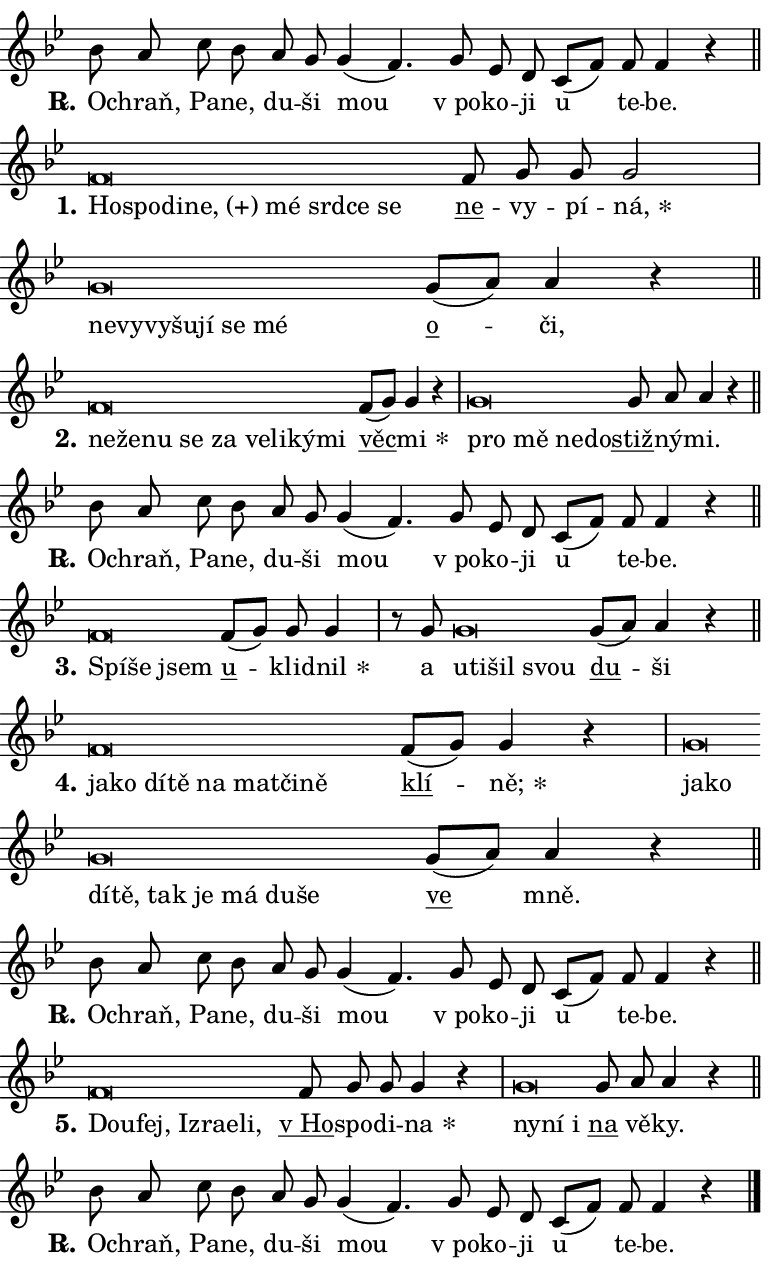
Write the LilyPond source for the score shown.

\version "2.24.0"
\header { tagline = "" }
\paper {
  indent = 0\cm
  top-margin = 0\cm
  right-margin = 0.13\cm % to fit lyric hyphens
  bottom-margin = 0\cm
  left-margin = 0\cm
  paper-width = 13\cm
  page-breaking = #ly:one-page-breaking
  system-system-spacing.basic-distance = #11
  score-system-spacing.basic-distance = #11
  ragged-last = ##f
}


%% Author: Thomas Morley
%% https://lists.gnu.org/archive/html/lilypond-user/2020-05/msg00002.html
#(define (line-position grob)
"Returns position of @var[grob} in current system:
   @code{'start}, if at first time-step
   @code{'end}, if at last time-step
   @code{'middle} otherwise
"
  (let* ((col (ly:item-get-column grob))
         (ln (ly:grob-object col 'left-neighbor))
         (rn (ly:grob-object col 'right-neighbor))
         (col-to-check-left (if (ly:grob? ln) ln col))
         (col-to-check-right (if (ly:grob? rn) rn col))
         (break-dir-left
           (and
             (ly:grob-property col-to-check-left 'non-musical #f)
             (ly:item-break-dir col-to-check-left)))
         (break-dir-right
           (and
             (ly:grob-property col-to-check-right 'non-musical #f)
             (ly:item-break-dir col-to-check-right))))
        (cond ((eqv? 1 break-dir-left) 'start)
              ((eqv? -1 break-dir-right) 'end)
              (else 'middle))))

#(define (tranparent-at-line-position vctor)
  (lambda (grob)
  "Relying on @code{line-position} select the relevant enry from @var{vctor}.
Used to determine transparency,"
    (case (line-position grob)
      ((end) (not (vector-ref vctor 0)))
      ((middle) (not (vector-ref vctor 1)))
      ((start) (not (vector-ref vctor 2))))))

noteHeadBreakVisibility =
#(define-music-function (break-visibility)(vector?)
"Makes @code{NoteHead}s transparent relying on @var{break-visibility}"
#{
  \override NoteHead.transparent =
    #(tranparent-at-line-position break-visibility)
#})

#(define delete-ledgers-for-transparent-note-heads
  (lambda (grob)
    "Reads whether a @code{NoteHead} is transparent.
If so this @code{NoteHead} is removed from @code{'note-heads} from
@var{grob}, which is supposed to be @code{LedgerLineSpanner}.
As a result ledgers are not printed for this @code{NoteHead}"
    (let* ((nhds-array (ly:grob-object grob 'note-heads))
           (nhds-list
             (if (ly:grob-array? nhds-array)
                 (ly:grob-array->list nhds-array)
                 '()))
           ;; Relies on the transparent-property being done before
           ;; Staff.LedgerLineSpanner.after-line-breaking is executed.
           ;; This is fragile ...
           (to-keep
             (remove
               (lambda (nhd)
                 (ly:grob-property nhd 'transparent #f))
               nhds-list)))
      ;; TODO find a better method to iterate over grob-arrays, similiar
      ;; to filter/remove etc for lists
      ;; For now rebuilt from scratch
      (set! (ly:grob-object grob 'note-heads)  '())
      (for-each
        (lambda (nhd)
          (ly:pointer-group-interface::add-grob grob 'note-heads nhd))
        to-keep))))

squashNotes = {
  \override NoteHead.X-extent = #'(-0.2 . 0.2)
  \override NoteHead.Y-extent = #'(-0.75 . 0)
  \override NoteHead.stencil =
    #(lambda (grob)
       (let ((pos (ly:grob-property grob 'staff-position)))
         (begin
           (if (< pos -7) (display "ERROR: Lower brevis then expected\n") (display ""))
           (if (<= pos -6) ly:text-interface::print ly:note-head::print))))
}
unSquashNotes = {
  \revert NoteHead.X-extent
  \revert NoteHead.Y-extent
  \revert NoteHead.stencil
}

hideNotes = \noteHeadBreakVisibility #begin-of-line-visible
unHideNotes = \noteHeadBreakVisibility #all-visible

% work-around for resetting accidentals
% https://lilypond.org/doc/v2.23/Documentation/notation/displaying-rhythms#unmetered-music
cadenzaMeasure = {
  \cadenzaOff
  \partial 1024 s1024
  \cadenzaOn
}

#(define-markup-command (accent layout props text) (markup?)
  "Underline accented syllable"
  (interpret-markup layout props
    #{\markup \override #'(offset . 4.3) \underline { #text }#}))

responsum = \markup \concat {
  "R" \hspace #-1.05 \path #0.1 #'((moveto 0 0.07) (lineto 0.9 0.8)) \hspace #0.05 "."
}

spaceSize = #0.6828661417322834 % exact space size for TeX Gyre Schola

\layout {
  \context {
    \Staff
    \remove "Time_signature_engraver"
    \override LedgerLineSpanner.after-line-breaking = #delete-ledgers-for-transparent-note-heads
  }
  \context {
    \Lyrics {
      \override LyricSpace.minimum-distance = \spaceSize
      \override LyricText.font-name = #"TeX Gyre Schola"
      \override LyricText.font-size = 1
      \override StanzaNumber.font-name = #"TeX Gyre Schola Bold"
      \override StanzaNumber.font-size = 1
    }
  }
  \context {
    \Score 
    \override NoteHead.text =
      #(lambda (grob) 
        (let ((pos (ly:grob-property grob 'staff-position)))
          #{\markup {
            \combine
              \halign #-0.55 \raise #(if (= pos -6) 0 0.5) \override #'(thickness . 2) \draw-line #'(3.2 . 0)
              \musicglyph "noteheads.sM1"
          }#}))
  }
}

% magnetic-lyrics.ily
%
%   written by
%     Jean Abou Samra <jean@abou-samra.fr>
%     Werner Lemberg <wl@gnu.org>
%
%   adapted by
%     Jiri Hon <jiri.hon@gmail.com>
%
% Version 2022-Apr-15

% https://www.mail-archive.com/lilypond-user@gnu.org/msg149350.html

#(define (Left_hyphen_pointer_engraver context)
   "Collect syllable-hyphen-syllable occurrences in lyrics and store
them in properties.  This engraver only looks to the left.  For
example, if the lyrics input is @code{foo -- bar}, it does the
following.

@itemize @bullet
@item
Set the @code{text} property of the @code{LyricHyphen} grob between
@q{foo} and @q{bar} to @code{foo}.

@item
Set the @code{left-hyphen} property of the @code{LyricText} grob with
text @q{foo} to the @code{LyricHyphen} grob between @q{foo} and
@q{bar}.
@end itemize

Use this auxiliary engraver in combination with the
@code{lyric-@/text::@/apply-@/magnetic-@/offset!} hook."
   (let ((hyphen #f)
         (text #f))
     (make-engraver
      (acknowledgers
       ((lyric-syllable-interface engraver grob source-engraver)
        (set! text grob)))
      (end-acknowledgers
       ((lyric-hyphen-interface engraver grob source-engraver)
        ;(when (not (grob::has-interface grob 'lyric-space-interface))
          (set! hyphen grob)));)
      ((stop-translation-timestep engraver)
       (when (and text hyphen)
         (ly:grob-set-object! text 'left-hyphen hyphen))
       (set! text #f)
       (set! hyphen #f)))))

#(define (lyric-text::apply-magnetic-offset! grob)
   "If the space between two syllables is less than the value in
property @code{LyricText@/.details@/.squash-threshold}, move the right
syllable to the left so that it gets concatenated with the left
syllable.

Use this function as a hook for
@code{LyricText@/.after-@/line-@/breaking} if the
@code{Left_@/hyphen_@/pointer_@/engraver} is active."
   (let ((hyphen (ly:grob-object grob 'left-hyphen #f)))
     (when hyphen
       (let ((left-text (ly:spanner-bound hyphen LEFT)))
         (when (grob::has-interface left-text 'lyric-syllable-interface)
           (let* ((common (ly:grob-common-refpoint grob left-text X))
                  (this-x-ext (ly:grob-extent grob common X))
                  (left-x-ext
                   (begin
                     ;; Trigger magnetism for left-text.
                     (ly:grob-property left-text 'after-line-breaking)
                     (ly:grob-extent left-text common X)))
                  ;; `delta` is the gap width between two syllables.
                  (delta (- (interval-start this-x-ext)
                            (interval-end left-x-ext)))
                  (details (ly:grob-property grob 'details))
                  (threshold (assoc-get 'squash-threshold details 0.2)))
             (when (< delta threshold)
               (let* (;; We have to manipulate the input text so that
                      ;; ligatures crossing syllable boundaries are not
                      ;; disabled.  For languages based on the Latin
                      ;; script this is essentially a beautification.
                      ;; However, for non-Western scripts it can be a
                      ;; necessity.
                      (lt (ly:grob-property left-text 'text))
                      (rt (ly:grob-property grob 'text))
                      (is-space (grob::has-interface hyphen 'lyric-space-interface))
                      (space (if is-space " " ""))
                      (extra-delta (if is-space spaceSize 0))
                      ;; Append new syllable.
                      (ltrt-space (if (and (string? lt) (string? rt))
                                (string-append lt space rt)
                                (make-concat-markup (list lt space rt))))
                      ;; Right-align `ltrt` to the right side.
                      (ltrt-space-markup (grob-interpret-markup
                               grob
                               (make-translate-markup
                                (cons (interval-length this-x-ext) 0)
                                (make-right-align-markup ltrt-space)))))
                 (begin
                   ;; Don't print `left-text`.
                   (ly:grob-set-property! left-text 'stencil #f)
                   ;; Set text and stencil (which holds all collected
                   ;; syllables so far) and shift it to the left.
                   (ly:grob-set-property! grob 'text ltrt-space)
                   (ly:grob-set-property! grob 'stencil ltrt-space-markup)
                   (ly:grob-translate-axis! grob (- (- delta extra-delta)) X))))))))))


#(define (lyric-hyphen::displace-bounds-first grob)
   ;; Make very sure this callback isn't triggered too early.
   (let ((left (ly:spanner-bound grob LEFT))
         (right (ly:spanner-bound grob RIGHT)))
     (ly:grob-property left 'after-line-breaking)
     (ly:grob-property right 'after-line-breaking)
     (ly:lyric-hyphen::print grob)))

squashThreshold = #0.4

\layout {
  \context {
    \Lyrics
    \consists #Left_hyphen_pointer_engraver
    \override LyricText.after-line-breaking =
      #lyric-text::apply-magnetic-offset!
    \override LyricHyphen.stencil = #lyric-hyphen::displace-bounds-first
    \override LyricText.details.squash-threshold = \squashThreshold
    \override LyricHyphen.minimum-distance = 0
    \override LyricHyphen.minimum-length = \squashThreshold
  }
}

squashText = \override LyricText.details.squash-threshold = 9999
unSquashText = \override LyricText.details.squash-threshold = \squashThreshold

leftText = \override LyricText.self-alignment-X = #LEFT
unLeftText = \revert LyricText.self-alignment-X

starOffset = #(lambda (grob) 
                (let ((x_offset (ly:self-alignment-interface::aligned-on-x-parent grob)))
                  (if (= x_offset 0) 0 (+ x_offset 1.2))))

star = #(define-music-function (syllable)(string?)
"Append star separator at the end of a syllable"
#{
  \once \override LyricText.X-offset = #starOffset
  \lyricmode { \markup {
    #syllable
    \override #'((font-name . "TeX Gyre Schola Bold")) \hspace #0.2 \lower #0.65 \larger "*"
  } }
#})

starAccent = #(define-music-function (syllable)(string?)
"Append star separator at the end of a syllable and make accent"
#{
  \once \override LyricText.X-offset = #starOffset
  \lyricmode { \markup {
    \accent #syllable
    \override #'((font-name . "TeX Gyre Schola Bold")) \hspace #0.2 \lower #0.65 \larger "*"
  } }
#})

breath = #(define-music-function (syllable)(string?)
"Append breathing indicator at the end of a syllable"
#{
  \lyricmode { \markup { #syllable "+" } }
#})

optionalBreath = #(define-music-function (syllable)(string?)
"Append optional breathing indicator at the end of a syllable"
#{
  \lyricmode { \markup { #syllable "(+)" } }
#})


\score {
    <<
        \new Voice = "melody" { \cadenzaOn \key bes \major \relative { bes'8 a c bes a g \bar "" g4( f4.) \bar "" g8 es d \bar "" c[( f)] f f4 r \cadenzaMeasure \bar "||" \break } }
        \new Lyrics \lyricsto "melody" { \lyricmode { \set stanza = \responsum
O -- chraň, Pa -- ne, du -- ši mou "v po" -- ko -- ji u te -- be. } }
    >>
    \layout {}
}

\score {
    <<
        \new Voice = "melody" { \cadenzaOn \key bes \major \relative { \squashNotes f'\breve*1/16 \hideNotes \breve*1/16 \bar "" \breve*1/16 \bar "" \breve*1/16 \bar "" \breve*1/16 \bar "" \breve*1/16 \bar "" \breve*1/16 \breve*1/16 \bar "" \unHideNotes \unSquashNotes \bar "" f8 g g g2 \cadenzaMeasure \bar "|" \squashNotes g\breve*1/16 \hideNotes \breve*1/16 \bar "" \breve*1/16 \bar "" \breve*1/16 \bar "" \breve*1/16 \bar "" \breve*1/16 \breve*1/16 \bar "" \unHideNotes \unSquashNotes \bar "" g8[( a)] a4 r \cadenzaMeasure \bar "||" \break } }
        \new Lyrics \lyricsto "melody" { \lyricmode { \set stanza = "1."
\leftText Ho -- \squashText spo -- di -- \optionalBreath ne, mé srd -- ce se \unLeftText \unSquashText \markup \accent ne -- vy -- pí -- \star ná, \leftText ne -- \squashText vy -- vy -- šu -- jí se mé \unLeftText \unSquashText \markup \accent o -- či, } }
    >>
    \layout {}
}

\score {
    <<
        \new Voice = "melody" { \cadenzaOn \key bes \major \relative { \squashNotes f'\breve*1/16 \hideNotes \breve*1/16 \bar "" \breve*1/16 \bar "" \breve*1/16 \bar "" \breve*1/16 \bar "" \breve*1/16 \bar "" \breve*1/16 \bar "" \breve*1/16 \breve*1/16 \bar "" \unHideNotes \unSquashNotes \bar "" f8[( g)] g4 r \cadenzaMeasure \bar "|" \squashNotes g\breve*1/16 \hideNotes \breve*1/16 \bar "" \breve*1/16 \breve*1/16 \bar "" \unHideNotes \unSquashNotes \bar "" g8 a a4 r \cadenzaMeasure \bar "||" \break } }
        \new Lyrics \lyricsto "melody" { \lyricmode { \set stanza = "2."
\leftText ne -- \squashText že -- nu se za ve -- li -- ký -- mi \unLeftText \unSquashText \markup \accent věc -- \star mi \leftText pro \squashText mě ne -- do -- \unLeftText \unSquashText \markup \accent stiž -- ný -- mi. } }
    >>
    \layout {}
}

\score {
    <<
        \new Voice = "melody" { \cadenzaOn \key bes \major \relative { bes'8 a c bes a g \bar "" g4( f4.) \bar "" g8 es d \bar "" c[( f)] f f4 r \cadenzaMeasure \bar "||" \break } }
        \new Lyrics \lyricsto "melody" { \lyricmode { \set stanza = \responsum
O -- chraň, Pa -- ne, du -- ši mou "v po" -- ko -- ji u te -- be. } }
    >>
    \layout {}
}

\score {
    <<
        \new Voice = "melody" { \cadenzaOn \key bes \major \relative { \squashNotes f'\breve*1/16 \hideNotes \breve*1/16 \breve*1/16 \bar "" \unHideNotes \unSquashNotes \bar "" f8[( g)] g g4 \cadenzaMeasure \bar "|" r8 g \squashNotes g\breve*1/16 \hideNotes \breve*1/16 \bar "" \breve*1/16 \breve*1/16 \bar "" \unHideNotes \unSquashNotes \bar "" g8[( a)] a4 r \cadenzaMeasure \bar "||" \break } }
        \new Lyrics \lyricsto "melody" { \lyricmode { \set stanza = "3."
\leftText Spí -- \squashText še jsem \unLeftText \unSquashText \markup \accent u -- klid -- \star nil a \leftText u -- \squashText ti -- šil svou \unLeftText \unSquashText \markup \accent du -- ši } }
    >>
    \layout {}
}

\score {
    <<
        \new Voice = "melody" { \cadenzaOn \key bes \major \relative { \squashNotes f'\breve*1/16 \hideNotes \breve*1/16 \bar "" \breve*1/16 \bar "" \breve*1/16 \bar "" \breve*1/16 \bar "" \breve*1/16 \bar "" \breve*1/16 \breve*1/16 \bar "" \unHideNotes \unSquashNotes \bar "" f8[( g)] g4 r \cadenzaMeasure \bar "|" \squashNotes g\breve*1/16 \hideNotes \breve*1/16 \bar "" \breve*1/16 \bar "" \breve*1/16 \bar "" \breve*1/16 \bar "" \breve*1/16 \bar "" \breve*1/16 \bar "" \breve*1/16 \breve*1/16 \bar "" \unHideNotes \unSquashNotes \bar "" g8[( a)] a4 r \cadenzaMeasure \bar "||" \break } }
        \new Lyrics \lyricsto "melody" { \lyricmode { \set stanza = "4."
\leftText ja -- \squashText ko dí -- tě na mat -- či -- ně \unLeftText \unSquashText \markup \accent klí -- \star ně; \leftText ja -- \squashText ko dí -- tě, tak je má du -- še \unLeftText \unSquashText \markup \accent ve mně. } }
    >>
    \layout {}
}

\score {
    <<
        \new Voice = "melody" { \cadenzaOn \key bes \major \relative { bes'8 a c bes a g \bar "" g4( f4.) \bar "" g8 es d \bar "" c[( f)] f f4 r \cadenzaMeasure \bar "||" \break } }
        \new Lyrics \lyricsto "melody" { \lyricmode { \set stanza = \responsum
O -- chraň, Pa -- ne, du -- ši mou "v po" -- ko -- ji u te -- be. } }
    >>
    \layout {}
}

\score {
    <<
        \new Voice = "melody" { \cadenzaOn \key bes \major \relative { \squashNotes f'\breve*1/16 \hideNotes \breve*1/16 \bar "" \breve*1/16 \bar "" \breve*1/16 \bar "" \breve*1/16 \breve*1/16 \bar "" \unHideNotes \unSquashNotes \bar "" f8 g g g4 r \cadenzaMeasure \bar "|" \squashNotes g\breve*1/16 \hideNotes \breve*1/16 \breve*1/16 \bar "" \unHideNotes \unSquashNotes \bar "" g8 a a4 r \cadenzaMeasure \bar "||" \break } }
        \new Lyrics \lyricsto "melody" { \lyricmode { \set stanza = "5."
\leftText Dou -- \squashText fej, Iz -- ra -- e -- li, \unLeftText \unSquashText \markup \accent "v Ho" -- spo -- di -- \star na \leftText ny -- \squashText ní i \unLeftText \unSquashText \markup \accent na vě -- ky. } }
    >>
    \layout {}
}

\score {
    <<
        \new Voice = "melody" { \cadenzaOn \key bes \major \relative { bes'8 a c bes a g \bar "" g4( f4.) \bar "" g8 es d \bar "" c[( f)] f f4 r \cadenzaMeasure \bar "||" \break } \bar "|." }
        \new Lyrics \lyricsto "melody" { \lyricmode { \set stanza = \responsum
O -- chraň, Pa -- ne, du -- ši mou "v po" -- ko -- ji u te -- be. } }
    >>
    \layout {}
}
